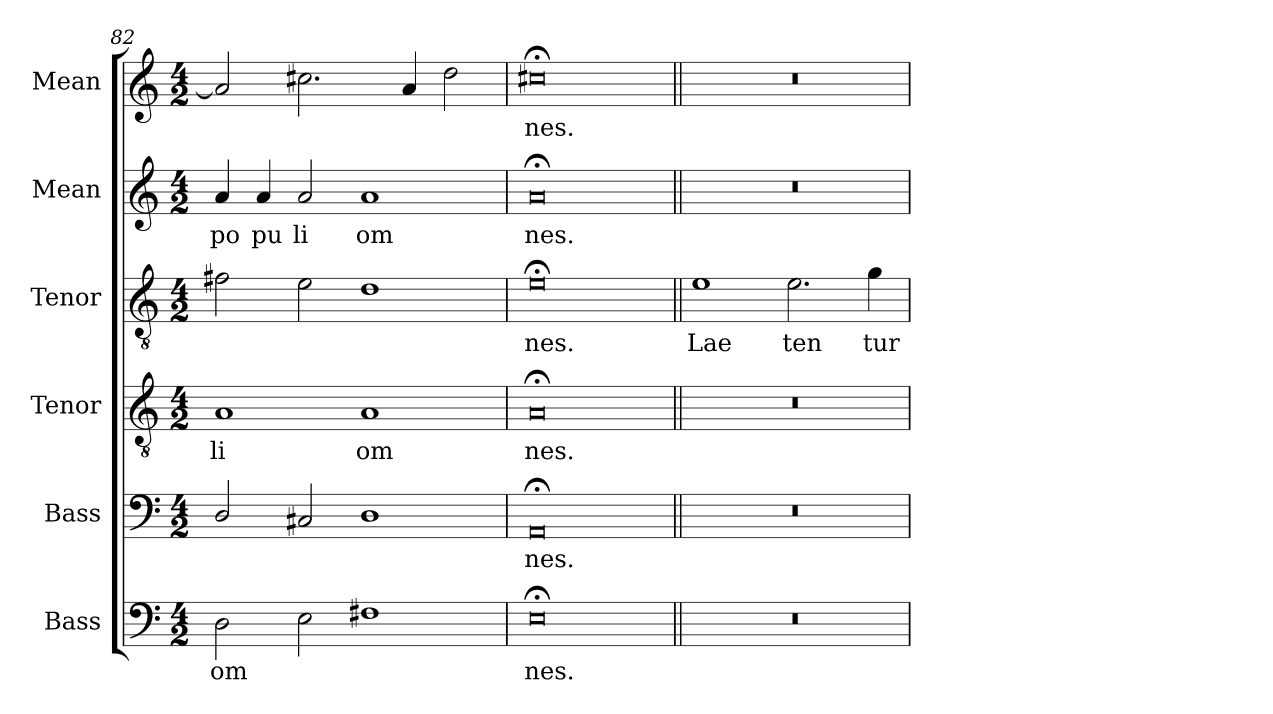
**kern	**text	**kern	**text	**kern	**text	**kern	**text	**kern	**text	**kern	**text
*part6	*part6	*part5	*part5	*part4	*part4	*part3	*part3	*part2	*part2	*part1	*part1
*staff6	*staff6	*staff5	*staff5	*staff4	*staff4	*staff3	*staff3	*staff2	*staff2	*staff1	*staff1
*I"Bass	*	*I"Bass	*	*I"Tenor	*	*I"Tenor	*	*I"Mean	*	*I"Mean	*
*I'B.	*	*I'B.	*	*I'T.	*	*I'T.	*	*I'M.	*	*I'M.	*
!!LO:LB:g=z
*clefF4	*	*clefF4	*	*clefGv2	*	*clefGv2	*	*clefG2	*	*clefG2	*
*	*	*	*	*ITrd7c12	*	*ITrd7c12	*	*	*	*	*
*k[]	*	*k[]	*	*k[]	*	*k[]	*	*k[]	*	*k[]	*
*a:	*	*a:	*	*a:	*	*a:	*	*a:	*	*a:	*
*M4/2	*	*M4/2	*	*M4/2	*	*M4/2	*	*M4/2	*	*M4/2	*
=82	=82	=82	=82	=82	=82	=82	=82	=82	=82	=82	=82
!	!LO:LY:b:color=#000000	!	!	!	!	!	!	!	!	!	!
!	!	!	!	!	!LO:LY:b:color=#000000	!	!	!	!	!	!
!	!	!	!	!	!	!	!	!	!LO:LY:b:color=#000000	!	!
2Di\	om	2Di/	.	1AAi	li	2F#Xi\	.	4ai/	po	2ai/]	.
!	!	!	!	!	!	!	!	!	!LO:LY:b:color=#000000	!	!
.	.	.	.	.	.	.	.	4ai/	pu	.	.
!	!	!	!	!	!	!	!	!	!LO:LY:b:color=#000000	!	!
2Ei\	.	2C#Xi/	.	.	.	2Ei\	.	2ai/	li	2.cc#Xi\	.
!	!	!	!	!	!LO:LY:b:color=#000000	!	!	!	!	!	!
!	!	!	!	!	!	!	!	!	!LO:LY:b:color=#000000	!	!
1F#Xi	.	1Di	.	1AAi	om	1Di	.	1ai	om	.	.
.	.	.	.	.	.	.	.	.	.	4ai/	.
.	.	.	.	.	.	.	.	.	.	2ddi\	.
=83	=83	=83	=83	=83	=83	=83	=83	=83	=83	=83	=83
!	!LO:LY:b:color=#000000	!	!	!	!	!	!	!	!	!	!
!	!	!	!LO:LY:b:color=#000000	!	!	!	!	!	!	!	!
!	!	!	!	!	!LO:LY:b:color=#000000	!	!	!	!	!	!
!	!	!	!	!	!	!	!LO:LY:b:color=#000000	!	!	!	!
!	!	!	!	!	!	!	!	!	!LO:LY:b:color=#000000	!	!
!	!	!	!	!	!	!	!	!	!	!	!LO:LY:b:color=#000000
0E;i	nes.	0AA;i	nes.	0AA;i	nes.	0E;i	nes.	0a;i	nes.	0cc#X;i	nes.
=84||	=84||	=84||	=84||	=84||	=84||	=84||	=84||	=84||	=84||	=84||	=84||
!LO:N:vis=1	!	!LO:N:vis=1	!	!LO:N:vis=1	!	!	!	!	!	!	!
!	!	!	!	!	!	!	!LO:LY:b:color=#000000	!LO:N:vis=1	!	!LO:N:vis=1	!
0r	.	0r	.	0r	.	1Ei	Lae	0r	.	0r	.
!	!	!	!	!	!	!	!LO:LY:b:color=#000000	!	!	!	!
.	.	.	.	.	.	2.Ei\	ten	.	.	.	.
!	!	!	!	!	!	!	!LO:LY:b:color=#000000	!	!	!	!
.	.	.	.	.	.	4Gi\	tur	.	.	.	.
=	=	=	=	=	=	=	=	=	=	=	=
*-	*-	*-	*-	*-	*-	*-	*-	*-	*-	*-	*-
